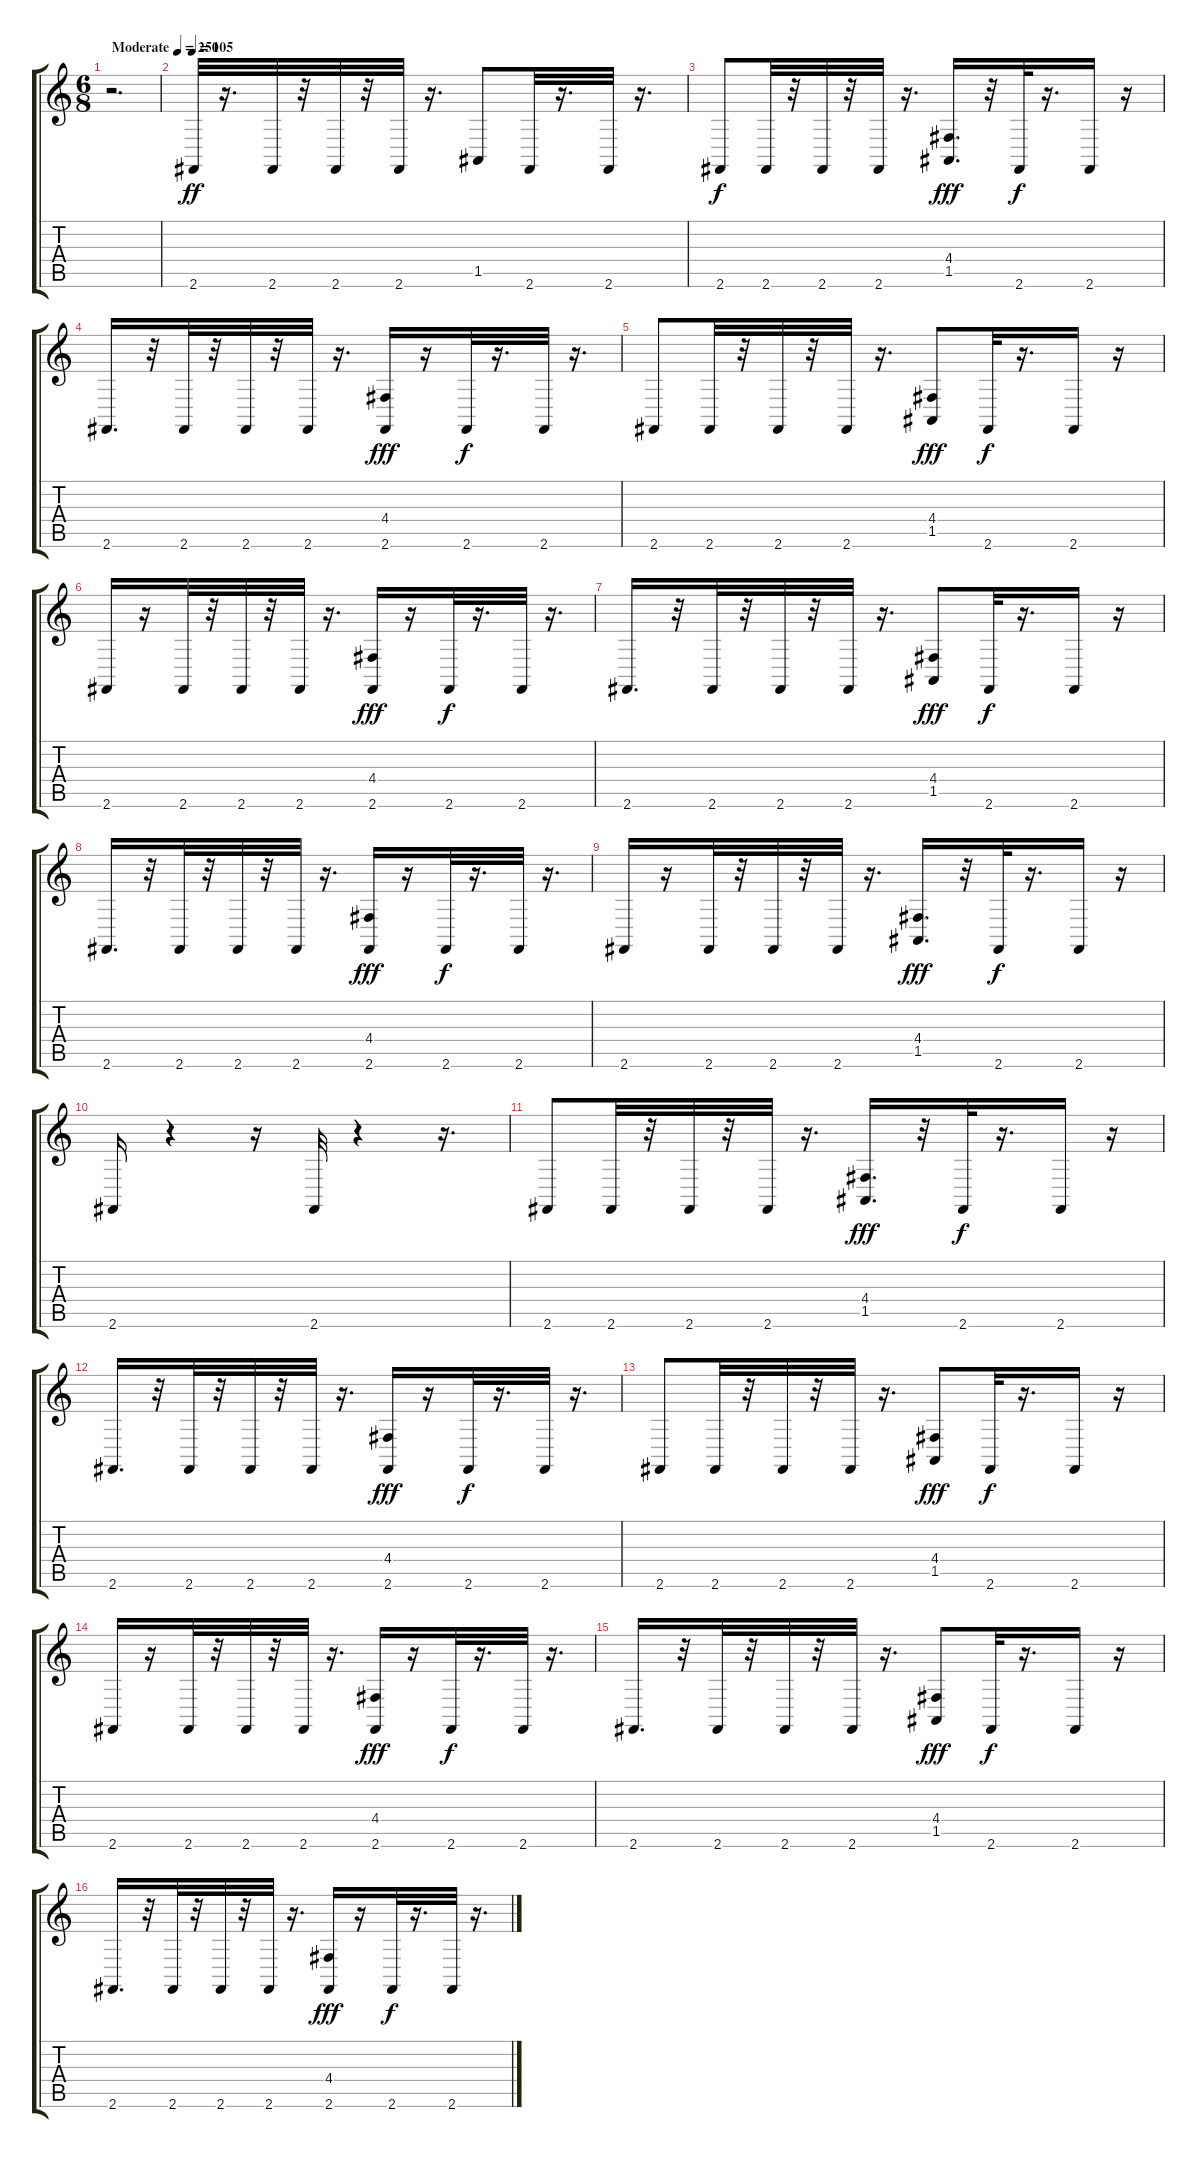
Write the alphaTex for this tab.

\track "" {instrument celesta}
\staff {score tabs}
\tuning (E4 B3 G3 D3 A2 E2) {hide}
\ts (6 8)
\tempo (250 "Moderate")
\clef g2
\ks c
r.2{d dy ff instrument celesta} |
\tempo 105
2.6.32 r.16{d} 2.6.32 r.32 2.6.32 r.32 2.6.32 r.16{d} 1.5.8 2.6.32 r.16{d} 2.6.32 r.16{d} |
2.6.8{dy f} 2.6.32 r.32 2.6.32 r.32 2.6.32 r.16{d} (4.4 1.5).16{d dy fff} r.32 2.6.32{dy f} r.16{d} 2.6.16 r.16 |
2.6.16{d} r.32 2.6.32 r.32 2.6.32 r.32 2.6.32 r.16{d} (4.4 2.6).16{dy fff} r.16 2.6.32{dy f} r.16{d} 2.6.32 r.16{d} |
2.6.8 2.6.32 r.32 2.6.32 r.32 2.6.32 r.16{d} (4.4 1.5).8{dy fff} 2.6.32{dy f} r.16{d} 2.6.16 r.16 |
2.6.16 r.16 2.6.32 r.32 2.6.32 r.32 2.6.32 r.16{d} (4.4 2.6).16{dy fff} r.16 2.6.32{dy f} r.16{d} 2.6.32 r.16{d} |
2.6.16{d} r.32 2.6.32 r.32 2.6.32 r.32 2.6.32 r.16{d} (4.4 1.5).8{dy fff} 2.6.32{dy f} r.16{d} 2.6.16 r.16 |
2.6.16{d} r.32 2.6.32 r.32 2.6.32 r.32 2.6.32 r.16{d} (4.4 2.6).16{dy fff} r.16 2.6.32{dy f} r.16{d} 2.6.32 r.16{d} |
2.6.16 r.16 2.6.32 r.32 2.6.32 r.32 2.6.32 r.16{d} (4.4 1.5).16{d dy fff} r.32 2.6.32{dy f} r.16{d} 2.6.16 r.16 |
2.6.16 r.4 r.16 2.6.32 r.4 r.16{d} |
2.6.8 2.6.32 r.32 2.6.32 r.32 2.6.32 r.16{d} (4.4 1.5).16{d dy fff} r.32 2.6.32{dy f} r.16{d} 2.6.16 r.16 |
2.6.16{d} r.32 2.6.32 r.32 2.6.32 r.32 2.6.32 r.16{d} (4.4 2.6).16{dy fff} r.16 2.6.32{dy f} r.16{d} 2.6.32 r.16{d} |
2.6.8 2.6.32 r.32 2.6.32 r.32 2.6.32 r.16{d} (4.4 1.5).8{dy fff} 2.6.32{dy f} r.16{d} 2.6.16 r.16 |
2.6.16 r.16 2.6.32 r.32 2.6.32 r.32 2.6.32 r.16{d} (4.4 2.6).16{dy fff} r.16 2.6.32{dy f} r.16{d} 2.6.32 r.16{d} |
2.6.16{d} r.32 2.6.32 r.32 2.6.32 r.32 2.6.32 r.16{d} (4.4 1.5).8{dy fff} 2.6.32{dy f} r.16{d} 2.6.16 r.16 |
2.6.16{d} r.32 2.6.32 r.32 2.6.32 r.32 2.6.32 r.16{d} (4.4 2.6).16{dy fff} r.16 2.6.32{dy f} r.16{d} 2.6.32 r.16{d}
